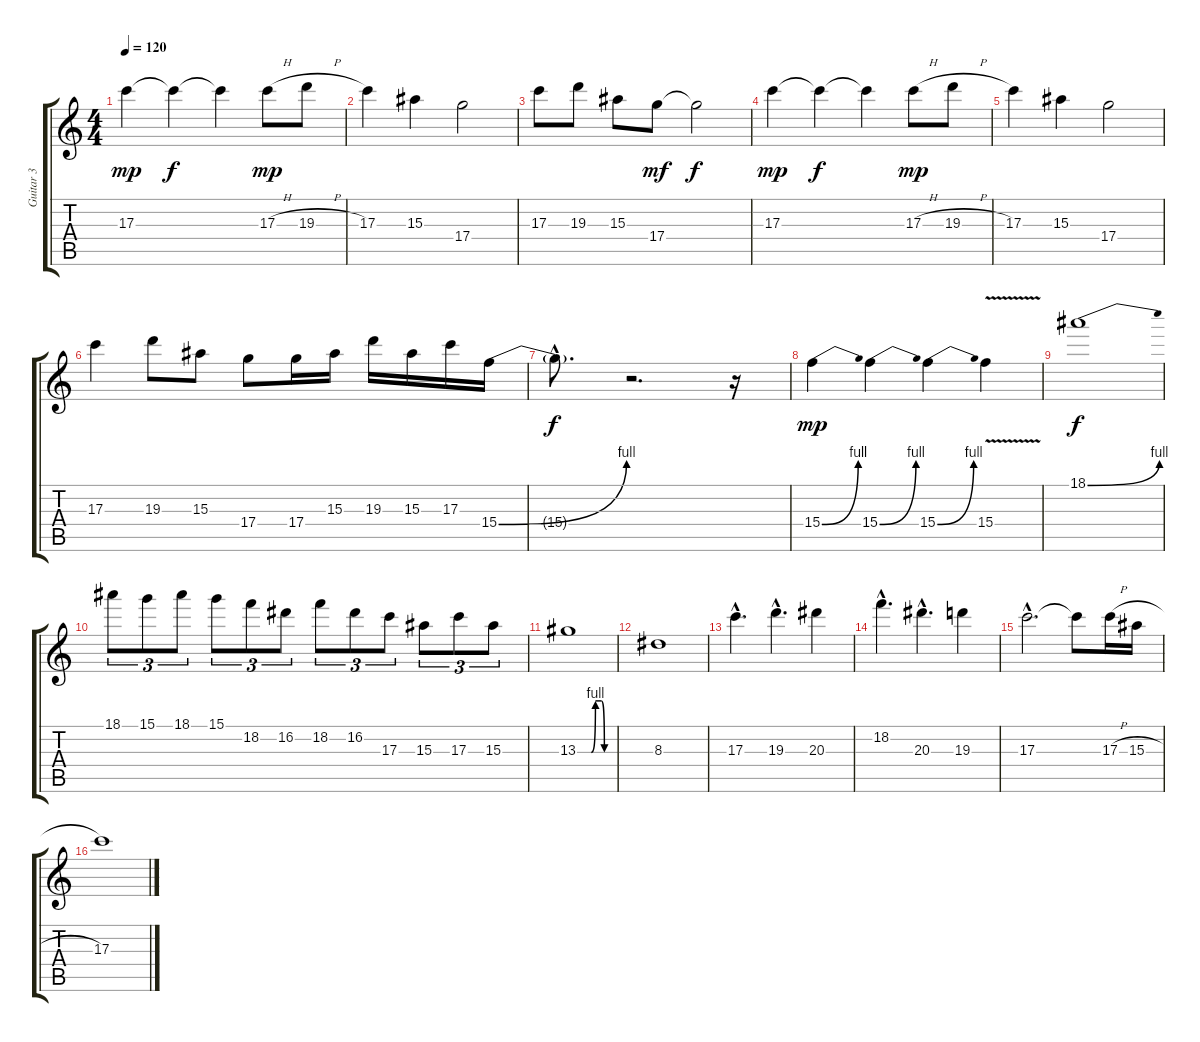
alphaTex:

\track ("Guitar 3" "Guitar 3") {instrument distortionguitar}
\staff {score tabs}
\tuning (E4 B3 G3 D3 A2 E2) {hide}
\ts (4 4)
\tempo 120
\clef g2
\ks c
17.3.4{dy mp} 17.3{t}.4{dy f} 17.3{t}.4 17.3{h}.8{dy mp} 19.3{h}.8 |
17.3.4 15.3.4 17.4.2 |
17.3.8 19.3.8 15.3.8 17.4.8{dy mf} 17.4{t}.2{dy f} |
17.3.4{dy mp} 17.3{t}.4{dy f} 17.3{t}.4 17.3{h}.8{dy mp} 19.3{h}.8 |
17.3.4 15.3.4 17.4.2 |
17.3.4 19.3.8 15.3.8 17.4.8 17.4.16 15.3.16 19.3.16 15.3.16 17.3.16 15.4{be (bend 0 0 60 4)}.16 |
15.4{hac t}.8{d dy f} r.2{d} r.16 |
15.4{be (bend 0 0 60 4)}.4{dy mp} 15.4{be (bend 0 0 60 4)}.4 15.4{be (bend 0 0 60 4)}.4 15.4{v}.4 |
18.1{be (bend 0 0 60 4)}.1{dy f} |
18.1.8{tu (3 2)} 15.1.8{tu (3 2)} 18.1.8{tu (3 2)} 15.1.8{tu (3 2)} 18.2.8{tu (3 2)} 16.2.8{tu (3 2)} 18.2.8{tu (3 2)} 16.2.8{tu (3 2)} 17.3.8{tu (3 2)} 15.3.8{tu (3 2)} 17.3.8{tu (3 2)} 15.3.8{tu (3 2)} |
13.3{be (custom 0 0 23 0 30 4 40 4 45 0 60 0)}.1 |
8.3.1 |
17.3{hac}.4{d} 19.3{hac}.4{d} 20.3.4 |
18.2{hac}.4{d} 20.3{hac}.4{d} 19.3.4 |
17.3{hac}.2{d} 17.3{t}.8 17.3{h}.16 15.3{h}.16 |
17.3.1
